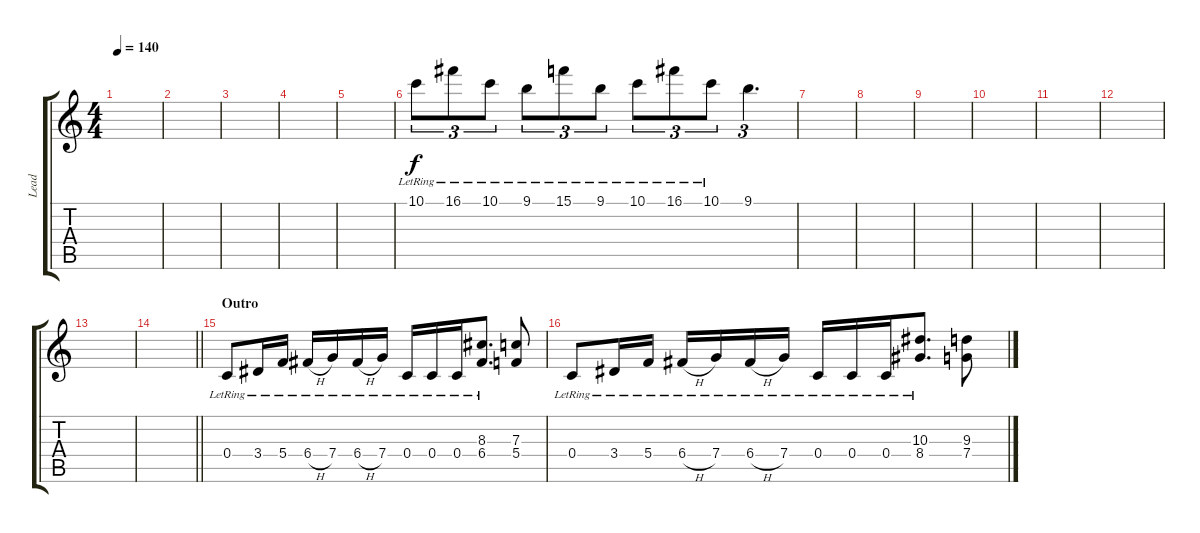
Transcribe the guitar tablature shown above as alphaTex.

\track ("Lead" "Lead") {instrument electricguitarclean}
\staff {score tabs}
\tuning (D4 A3 F3 C3 G2 C2) {hide}
\ts (4 4)
\tempo 140
\clef g2
\ks c
|
|
|
|
|
10.1{lr}.8{tu (3 2)} 16.1{lr}.8{tu (3 2)} 10.1{lr}.8{tu (3 2)} 9.1{lr}.8{tu (3 2)} 15.1{lr}.8{tu (3 2)} 9.1{lr}.8{tu (3 2)} 10.1{lr}.8{tu (3 2)} 16.1{lr}.8{tu (3 2)} 10.1{lr}.8{tu (3 2)} 9.1.4{d tu (3 2)} |
|
|
|
|
|
|
|
\barLineRight lightlight
|
\section ("" "Outro")
0.4{lr}.8{volume 16 instrument overdrivenguitar} 3.4{lr}.16 5.4{lr}.16 6.4{h lr}.16 7.4{lr}.16 6.4{h lr}.16 7.4{lr}.16 0.4{lr}.16 0.4{lr}.16 0.4{lr}.16 (8.3{lr} 6.4{lr}).8{d} (7.3 5.4).8 |
0.4{lr}.8 3.4{lr}.16 5.4{lr}.16 6.4{h lr}.16 7.4{lr}.16 6.4{h lr}.16 7.4{lr}.16 0.4{lr}.16 0.4{lr}.16 0.4{lr}.16 (10.3{lr} 8.4).8{d} (9.3 7.4).8
